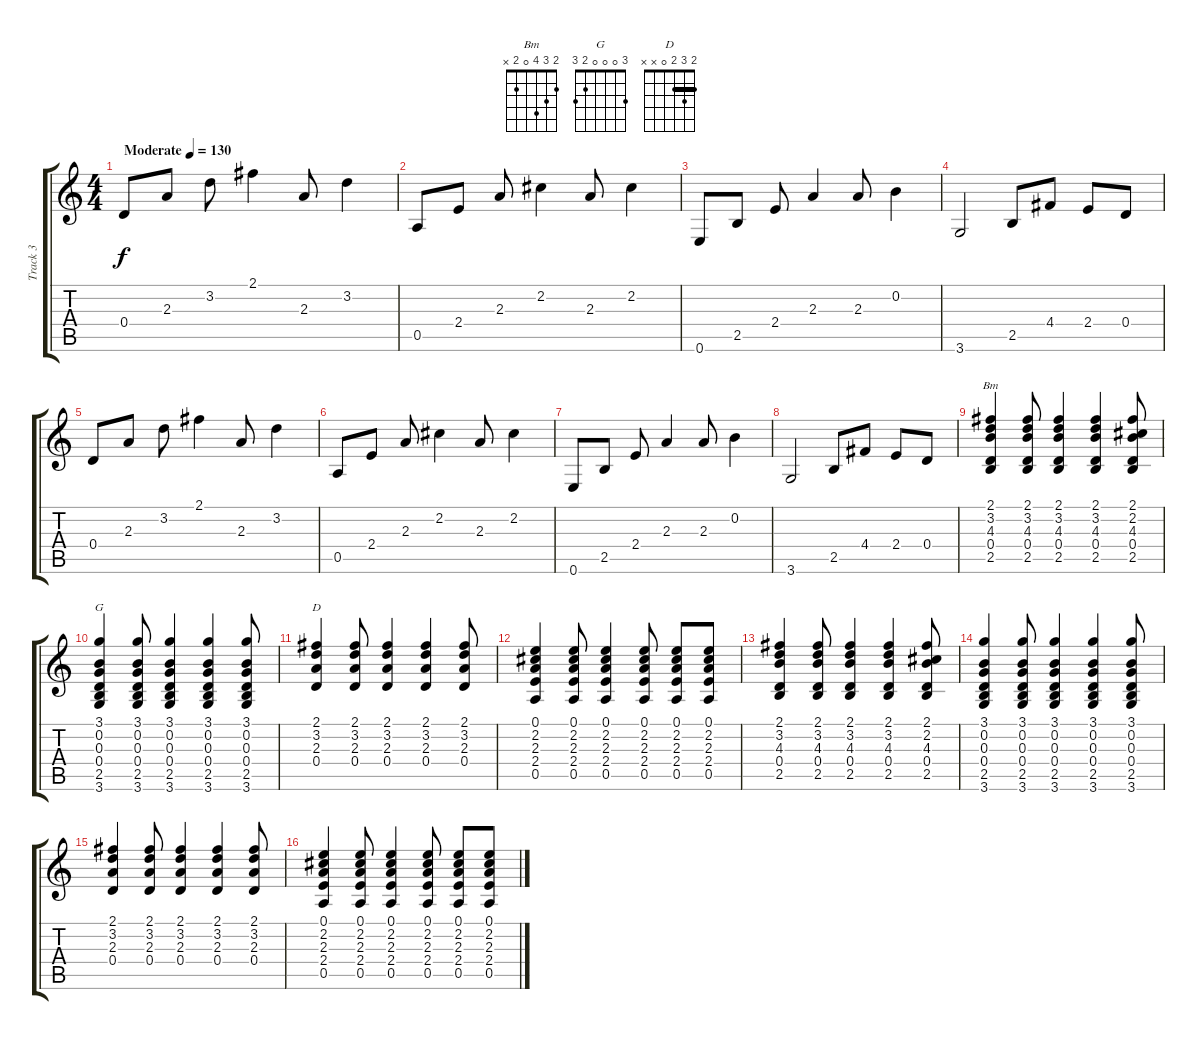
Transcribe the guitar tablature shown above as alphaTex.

\track ("Track 3" "Track 3") {instrument electricguitarjazz}
\staff {score tabs}
\tuning (E4 B3 G3 D3 A2 E2) {hide}
\chord ("Bm" 2 3 4 0 2 x)
\chord ("G" 3 0 0 0 2 3)
\chord ("D" 2 3 2 0 x x) {barre 2}
\ts (4 4)
\tempo (130 "Moderate")
\clef g2
\ks c
0.4.8{dy f instrument electricguitarjazz} 2.3.8 3.2.8 2.1.4 2.3.8 3.2.4 |
0.5.8 2.4.8 2.3.8 2.2.4 2.3.8 2.2.4 |
0.6.8 2.5.8 2.4.8 2.3.4 2.3.8 0.2.4 |
3.6.2 2.5.8 4.4.8 2.4.8 0.4.8 |
0.4.8 2.3.8 3.2.8 2.1.4 2.3.8 3.2.4 |
0.5.8 2.4.8 2.3.8 2.2.4 2.3.8 2.2.4 |
0.6.8 2.5.8 2.4.8 2.3.4 2.3.8 0.2.4 |
3.6.2 2.5.8 4.4.8 2.4.8 0.4.8 |
(2.1 3.2 4.3 0.4 2.5).4{ch "Bm"} (2.1 3.2 4.3 0.4 2.5).8 (2.1 3.2 4.3 0.4 2.5).4 (2.1 3.2 4.3 0.4 2.5).4 (2.1 2.2 4.3 0.4 2.5).8 |
(3.1 0.2 0.3 0.4 2.5 3.6).4{ch "G"} (3.1 0.2 0.3 0.4 2.5 3.6).8 (3.1 0.2 0.3 0.4 2.5 3.6).4 (3.1 0.2 0.3 0.4 2.5 3.6).4 (3.1 0.2 0.3 0.4 2.5 3.6).8 |
(2.1 3.2 2.3 0.4).4{ch "D"} (2.1 3.2 2.3 0.4).8 (2.1 3.2 2.3 0.4).4 (2.1 3.2 2.3 0.4).4 (2.1 3.2 2.3 0.4).8 |
(0.1 2.2 2.3 2.4 0.5).4 (0.1 2.2 2.3 2.4 0.5).8 (0.1 2.2 2.3 2.4 0.5).4 (0.1 2.2 2.3 2.4 0.5).8 (0.1 2.2 2.3 2.4 0.5).8 (0.1 2.2 2.3 2.4 0.5).8 |
(2.1 3.2 4.3 0.4 2.5).4 (2.1 3.2 4.3 0.4 2.5).8 (2.1 3.2 4.3 0.4 2.5).4 (2.1 3.2 4.3 0.4 2.5).4 (2.1 2.2 4.3 0.4 2.5).8 |
(3.1 0.2 0.3 0.4 2.5 3.6).4 (3.1 0.2 0.3 0.4 2.5 3.6).8 (3.1 0.2 0.3 0.4 2.5 3.6).4 (3.1 0.2 0.3 0.4 2.5 3.6).4 (3.1 0.2 0.3 0.4 2.5 3.6).8 |
(2.1 3.2 2.3 0.4).4 (2.1 3.2 2.3 0.4).8 (2.1 3.2 2.3 0.4).4 (2.1 3.2 2.3 0.4).4 (2.1 3.2 2.3 0.4).8 |
(0.1 2.2 2.3 2.4 0.5).4 (0.1 2.2 2.3 2.4 0.5).8 (0.1 2.2 2.3 2.4 0.5).4 (0.1 2.2 2.3 2.4 0.5).8 (0.1 2.2 2.3 2.4 0.5).8 (0.1 2.2 2.3 2.4 0.5).8
